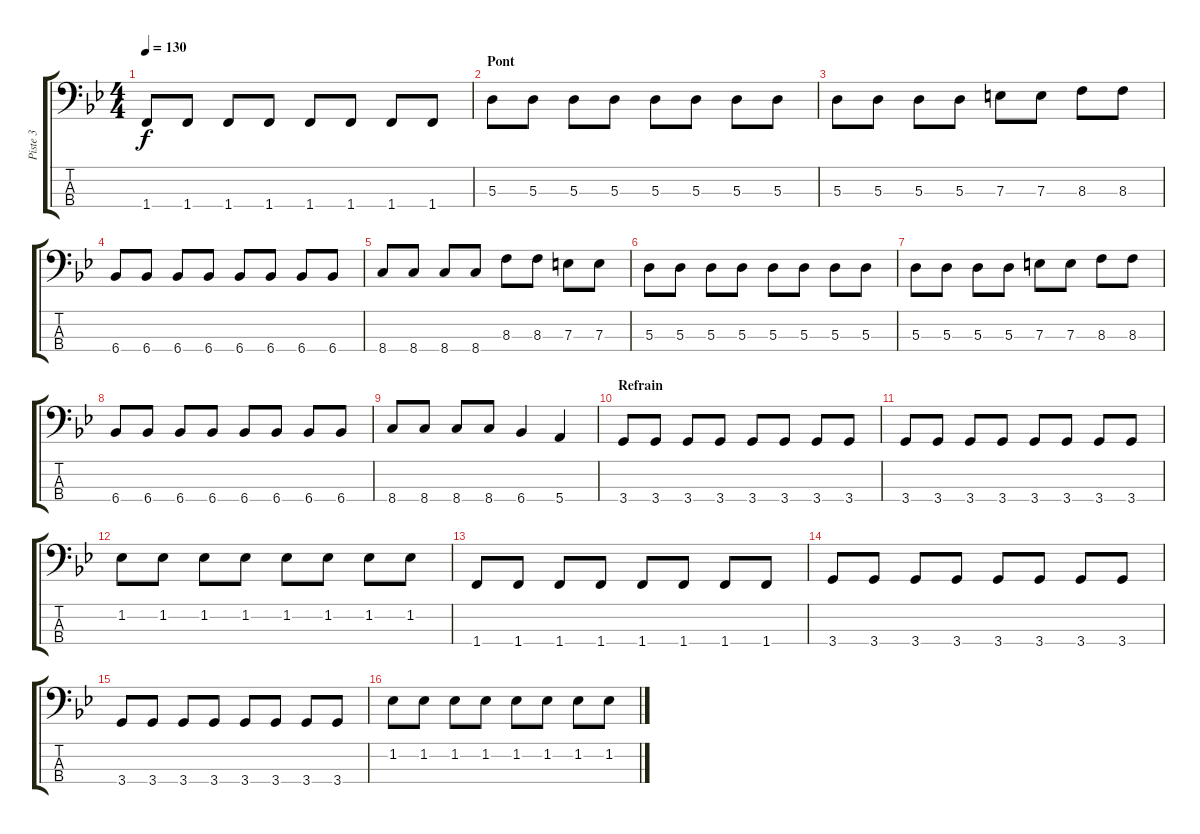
\track ("Piste 3" "Piste 3") {instrument electricbassfinger}
\staff {score tabs}
\tuning (G2 D2 A1 E1) {hide}
\ts (4 4)
\tempo 130
\clef f4
\ks gminor
1.4.8{dy f} 1.4.8 1.4.8 1.4.8 1.4.8 1.4.8 1.4.8 1.4.8 |
\section ("" "Pont")
5.3.8 5.3.8 5.3.8 5.3.8 5.3.8 5.3.8 5.3.8 5.3.8 |
5.3.8 5.3.8 5.3.8 5.3.8 7.3.8 7.3.8 8.3.8 8.3.8 |
6.4.8 6.4.8 6.4.8 6.4.8 6.4.8 6.4.8 6.4.8 6.4.8 |
8.4.8 8.4.8 8.4.8 8.4.8 8.3.8 8.3.8 7.3.8 7.3.8 |
5.3.8 5.3.8 5.3.8 5.3.8 5.3.8 5.3.8 5.3.8 5.3.8 |
5.3.8 5.3.8 5.3.8 5.3.8 7.3.8 7.3.8 8.3.8 8.3.8 |
6.4.8 6.4.8 6.4.8 6.4.8 6.4.8 6.4.8 6.4.8 6.4.8 |
8.4.8 8.4.8 8.4.8 8.4.8 6.4.4 5.4.4 |
\section ("" "Refrain")
3.4.8 3.4.8 3.4.8 3.4.8 3.4.8 3.4.8 3.4.8 3.4.8 |
3.4.8 3.4.8 3.4.8 3.4.8 3.4.8 3.4.8 3.4.8 3.4.8 |
1.2.8 1.2.8 1.2.8 1.2.8 1.2.8 1.2.8 1.2.8 1.2.8 |
1.4.8 1.4.8 1.4.8 1.4.8 1.4.8 1.4.8 1.4.8 1.4.8 |
3.4.8 3.4.8 3.4.8 3.4.8 3.4.8 3.4.8 3.4.8 3.4.8 |
3.4.8 3.4.8 3.4.8 3.4.8 3.4.8 3.4.8 3.4.8 3.4.8 |
1.2.8 1.2.8 1.2.8 1.2.8 1.2.8 1.2.8 1.2.8 1.2.8
